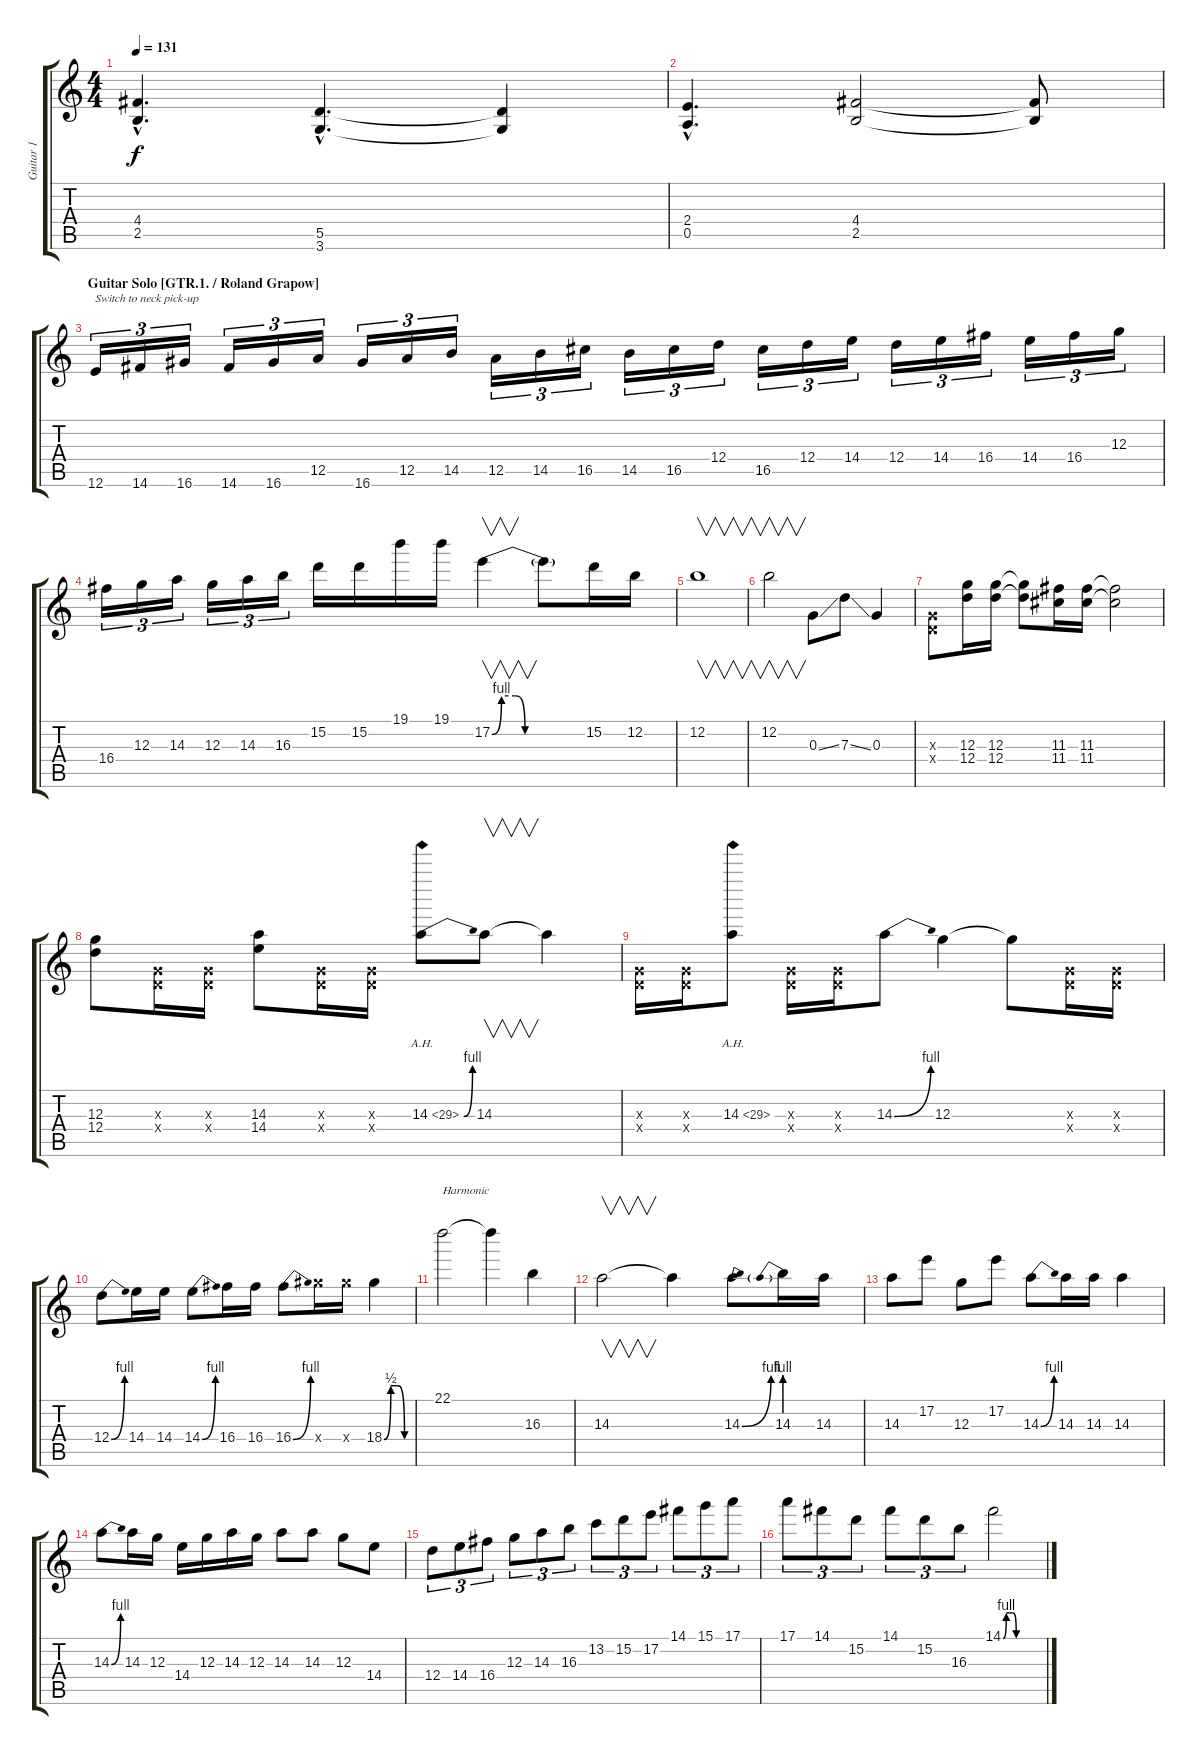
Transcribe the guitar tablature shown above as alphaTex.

\track ("Guitar 1" "Guitar 1") {instrument overdrivenguitar}
\staff {score tabs}
\tuning (E4 B3 G3 D3 A2 E2) {hide}
\ts (4 4)
\tempo 131
\clef g2
\ks c
(4.4{hac} 2.5{hac}).4{d dy f} (5.5{hac} 3.6{hac}).4{d} (5.5{t} 3.6{t}).4 |
(2.4{hac} 0.5{hac}).4{d} (4.4 2.5).2 (4.4{t} 2.5{t}).8 |
\section ("" "Guitar Solo [GTR.1. / Roland Grapow]")
12.6.16{tu (3 2) txt "Switch to neck pick-up"} 14.6.16{tu (3 2)} 16.6.16{tu (3 2)} 14.6.16{tu (3 2)} 16.6.16{tu (3 2)} 12.5.16{tu (3 2)} 16.6.16{tu (3 2)} 12.5.16{tu (3 2)} 14.5.16{tu (3 2)} 12.5.16{tu (3 2)} 14.5.16{tu (3 2)} 16.5.16{tu (3 2)} 14.5.16{tu (3 2)} 16.5.16{tu (3 2)} 12.4.16{tu (3 2)} 16.5.16{tu (3 2)} 12.4.16{tu (3 2)} 14.4.16{tu (3 2)} 12.4.16{tu (3 2)} 14.4.16{tu (3 2)} 16.4.16{tu (3 2)} 14.4.16{tu (3 2)} 16.4.16{tu (3 2)} 12.3.16{tu (3 2)} |
16.4.16{tu (3 2)} 12.3.16{tu (3 2)} 14.3.16{tu (3 2)} 12.3.16{tu (3 2)} 14.3.16{tu (3 2)} 16.3.16{tu (3 2)} 15.2.16 15.2.16 19.1.16 19.1.16 17.2{be (custom 0 0 6 4 15 4 21 0 45 0 60 0)}.4{v} 17.2{t}.8 15.2.16 12.2.16 |
12.2.1{v} |
12.2.2{v} 0.3{ss}.8 7.3{ss}.8 0.3.4 |
(0.3{x} 0.4{x}).8 (12.3 12.4).16 (12.3 12.4).16 (12.3{t} 12.4{t}).8 (11.3 11.4).16 (11.3 11.4).16 (11.3{t} 11.4{t}).2 |
(12.3 12.4).8 (0.3{x} 0.4{x}).16 (0.3{x} 0.4{x}).16 (14.3 14.4).8 (0.3{x} 0.4{x}).16 (0.3{x} 0.4{x}).16 14.3{be (bend 0 0 60 4) ah 15}.8 14.3.8{v} 14.3{t}.4 |
(0.3{x} 0.4{x}).16 (0.3{x} 0.4{x}).16 14.3{ah 15}.8 (0.3{x} 0.4{x}).16 (0.3{x} 0.4{x}).16 14.3{be (bend 0 0 60 4)}.8 12.3.4 12.3{t}.8 (0.3{x} 0.4{x}).16 (0.3{x} 0.4{x}).16 |
12.4{be (bend 0 0 60 4)}.8 14.4.16 14.4.16 14.4{be (bend 0 0 60 4)}.8 16.4.16 16.4.16 16.4{be (bend 0 0 60 4)}.8 18.4{x}.16 18.4{x}.16 18.4{be (custom 0 0 15 2 30 2 45 0 60 0)}.4 |
22.1.2{txt "Harmonic"} 22.1{t}.4 16.3.4 |
14.3.2{v} 14.3{t}.4 14.3{be (bend 0 0 60 4)}.8 14.3{be (prebend 0 4 60 4)}.16 14.3.16 |
14.3.8 17.2.8 12.3.8 17.2.8 14.3{be (bend 0 0 60 4)}.8 14.3.16 14.3.16 14.3.4 |
14.3{be (bend 0 0 60 4)}.8 14.3.16 12.3.16 14.4.16 12.3.16 14.3.16 12.3.16 14.3.8 14.3.8 12.3.8 14.4.8 |
12.4.8{tu (3 2)} 14.4.8{tu (3 2)} 16.4.8{tu (3 2)} 12.3.8{tu (3 2)} 14.3.8{tu (3 2)} 16.3.8{tu (3 2)} 13.2.8{tu (3 2)} 15.2.8{tu (3 2)} 17.2.8{tu (3 2)} 14.1.8{tu (3 2)} 15.1.8{tu (3 2)} 17.1.8{tu (3 2)} |
17.1.8{tu (3 2)} 14.1.8{tu (3 2)} 15.2.8{tu (3 2)} 14.1.8{tu (3 2)} 15.2.8{tu (3 2)} 16.3.8{tu (3 2)} 14.1{be (custom 0 0 5 4 10 4 15 4 20 0 45 0 60 0)}.2
